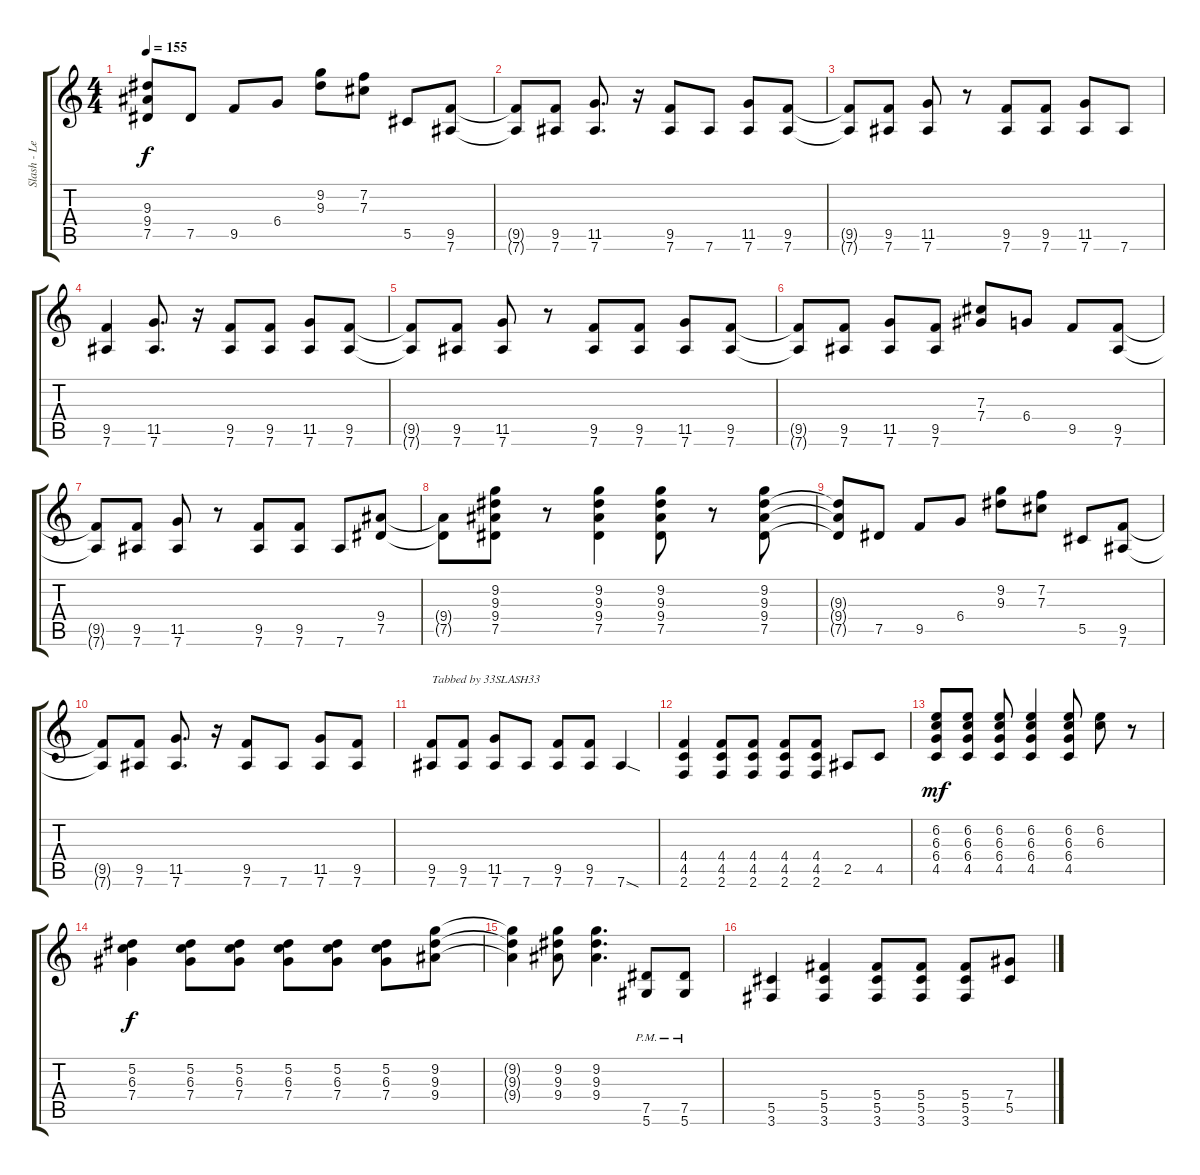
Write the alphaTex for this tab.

\track ("Slash - Lead Guitar" "Slash - Le") {instrument distortionguitar}
\staff {score tabs}
\tuning (Eb4 Bb3 Gb3 Db3 Ab2 Eb2) {hide}
\ts (4 4)
\tempo 155
\clef g2
\ks c
(9.3{t} 9.4{t} 7.5{t}).8{dy f} 7.5.8 9.5.8 6.4.8 (9.2 9.3).8 (7.2 7.3).8 5.5.8 (9.5 7.6).8 |
(9.5{t} 7.6{t}).8 (9.5 7.6).8 (11.5 7.6).8{d} r.16 (9.5 7.6).8 7.6.8 (11.5 7.6).8 (9.5 7.6).8 |
(9.5{t} 7.6{t}).8 (9.5 7.6).8 (11.5 7.6).8 r.8 (9.5 7.6).8 (9.5 7.6).8 (11.5 7.6).8 7.6.8 |
(9.5 7.6).4 (11.5 7.6).8{d} r.16 (9.5 7.6).8 (9.5 7.6).8 (11.5 7.6).8 (9.5 7.6).8 |
(9.5{t} 7.6{t}).8 (9.5 7.6).8 (11.5 7.6).8 r.8 (9.5 7.6).8 (9.5 7.6).8 (11.5 7.6).8 (9.5 7.6).8 |
(9.5{t} 7.6{t}).8 (9.5 7.6).8 (11.5 7.6).8 (9.5 7.6).8 (7.3 7.4).8 6.4.8 9.5.8 (9.5 7.6).8 |
(9.5{t} 7.6{t}).8 (9.5 7.6).8 (11.5 7.6).8 r.8 (9.5 7.6).8 (9.5 7.6).8 7.6.8 (9.4 7.5).8 |
(9.4{t} 7.5{t}).8 (9.2 9.3 9.4 7.5).8 r.8 (9.2 9.3 9.4 7.5).4 (9.2 9.3 9.4 7.5).8 r.8 (9.2 9.3 9.4 7.5).8 |
(9.3{t} 9.4{t} 7.5{t}).8 7.5.8 9.5.8 6.4.8 (9.2 9.3).8 (7.2 7.3).8 5.5.8 (9.5 7.6).8 |
(9.5{t} 7.6{t}).8 (9.5 7.6).8 (11.5 7.6).8{d} r.16 (9.5 7.6).8 7.6.8 (11.5 7.6).8 (9.5 7.6).8 |
(9.5 7.6).8{txt "Tabbed by 33SLASH33"} (9.5 7.6).8 (11.5 7.6).8 7.6.8 (9.5 7.6).8 (9.5 7.6).8 7.6{sod}.4 |
(4.4 4.5 2.6).4 (4.4 4.5 2.6).8 (4.4 4.5 2.6).8 (4.4 4.5 2.6).8 (4.4 4.5 2.6).8 2.5.8 4.5.8 |
(6.2 6.3 6.4 4.5).8{dy mf} (6.2 6.3 6.4 4.5).8 (6.2 6.3 6.4 4.5).8 (6.2 6.3 6.4 4.5).4 (6.2 6.3 6.4 4.5).8 (6.2 6.3).8 r.8 |
(5.2 6.3 7.4).4{dy f} (5.2 6.3 7.4).8 (5.2 6.3 7.4).8 (5.2 6.3 7.4).8 (5.2 6.3 7.4).8 (5.2 6.3 7.4).8 (9.2 9.3 9.4).8 |
(9.2{t} 9.3{t} 9.4{t}).4 (9.2 9.3 9.4).8 (9.2 9.3 9.4).4{d} (7.5{pm} 5.6{pm}).8 (7.5{pm} 5.6{pm}).8 |
(5.5 3.6).4 (5.4 5.5 3.6).4 (5.4 5.5 3.6).8 (5.4 5.5 3.6).8 (5.4 5.5 3.6).8 (7.4 5.5).8
